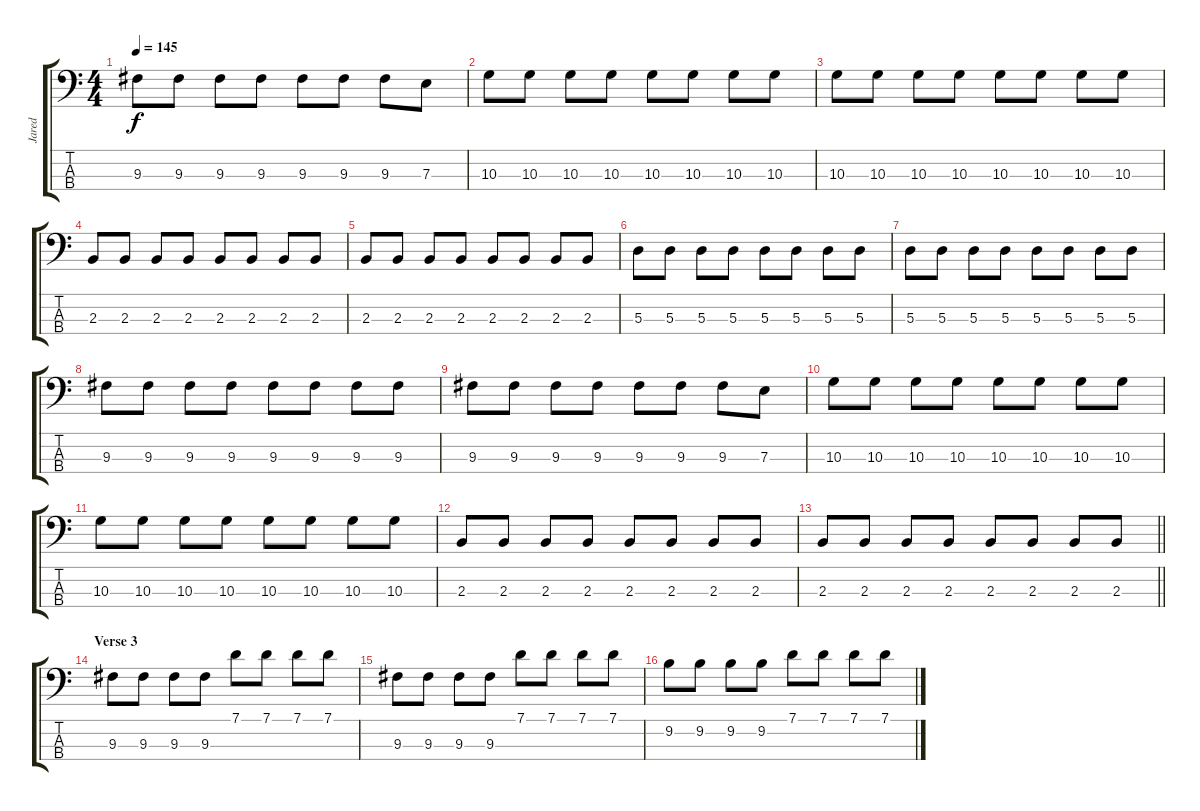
\track ("Jared" "Jared") {instrument electricbasspick}
\staff {score tabs}
\tuning (G2 D2 A1 E1) {hide}
\ts (4 4)
\tempo 145
\clef f4
\ks c
9.3.8{dy f} 9.3.8 9.3.8 9.3.8 9.3.8 9.3.8 9.3.8 7.3.8 |
10.3.8 10.3.8 10.3.8 10.3.8 10.3.8 10.3.8 10.3.8 10.3.8 |
10.3.8 10.3.8 10.3.8 10.3.8 10.3.8 10.3.8 10.3.8 10.3.8 |
2.3.8 2.3.8 2.3.8 2.3.8 2.3.8 2.3.8 2.3.8 2.3.8 |
2.3.8 2.3.8 2.3.8 2.3.8 2.3.8 2.3.8 2.3.8 2.3.8 |
5.3.8 5.3.8 5.3.8 5.3.8 5.3.8 5.3.8 5.3.8 5.3.8 |
5.3.8 5.3.8 5.3.8 5.3.8 5.3.8 5.3.8 5.3.8 5.3.8 |
9.3.8 9.3.8 9.3.8 9.3.8 9.3.8 9.3.8 9.3.8 9.3.8 |
9.3.8 9.3.8 9.3.8 9.3.8 9.3.8 9.3.8 9.3.8 7.3.8 |
10.3.8 10.3.8 10.3.8 10.3.8 10.3.8 10.3.8 10.3.8 10.3.8 |
10.3.8 10.3.8 10.3.8 10.3.8 10.3.8 10.3.8 10.3.8 10.3.8 |
2.3.8 2.3.8 2.3.8 2.3.8 2.3.8 2.3.8 2.3.8 2.3.8 |
\barLineRight lightlight
2.3.8 2.3.8 2.3.8 2.3.8 2.3.8 2.3.8 2.3.8 2.3.8 |
\section ("" "Verse 3")
9.3.8 9.3.8 9.3.8 9.3.8 7.1.8 7.1.8 7.1.8 7.1.8 |
9.3.8 9.3.8 9.3.8 9.3.8 7.1.8 7.1.8 7.1.8 7.1.8 |
9.2.8 9.2.8 9.2.8 9.2.8 7.1.8 7.1.8 7.1.8 7.1.8
